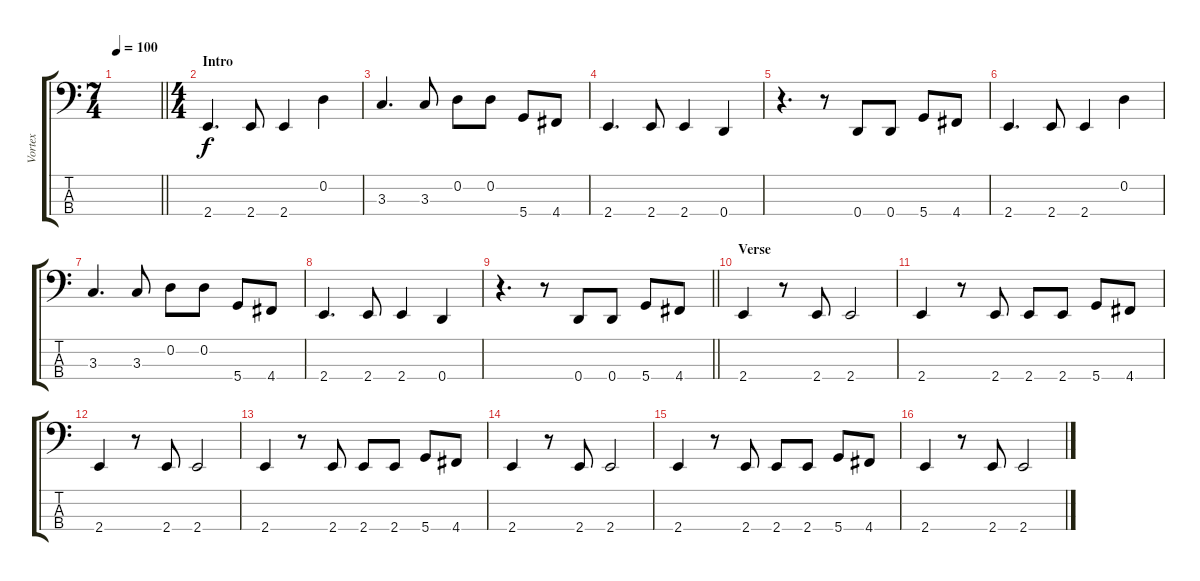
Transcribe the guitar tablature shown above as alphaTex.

\track ("Vortex" "Vortex") {instrument electricbassfinger}
\staff {score tabs}
\tuning (G2 D2 A1 D1) {hide}
\ts (7 4)
\tempo 100
\clef f4
\barLineRight lightlight
\ks c
|
\ts (4 4)
\section ("" "Intro")
2.4.4{d} 2.4.8 2.4.4 0.2.4 |
3.3.4{d} 3.3.8 0.2.8 0.2.8 5.4.8 4.4.8 |
2.4.4{d} 2.4.8 2.4.4 0.4.4 |
r.4{d} r.8 0.4.8 0.4.8 5.4.8 4.4.8 |
2.4.4{d} 2.4.8 2.4.4 0.2.4 |
3.3.4{d} 3.3.8 0.2.8 0.2.8 5.4.8 4.4.8 |
2.4.4{d} 2.4.8 2.4.4 0.4.4 |
\barLineRight lightlight
r.4{d} r.8 0.4.8 0.4.8 5.4.8 4.4.8 |
\section ("" "Verse")
2.4.4 r.8 2.4.8 2.4.2 |
2.4.4 r.8 2.4.8 2.4.8 2.4.8 5.4.8 4.4.8 |
2.4.4 r.8 2.4.8 2.4.2 |
2.4.4 r.8 2.4.8 2.4.8 2.4.8 5.4.8 4.4.8 |
2.4.4 r.8 2.4.8 2.4.2 |
2.4.4 r.8 2.4.8 2.4.8 2.4.8 5.4.8 4.4.8 |
2.4.4 r.8 2.4.8 2.4.2
